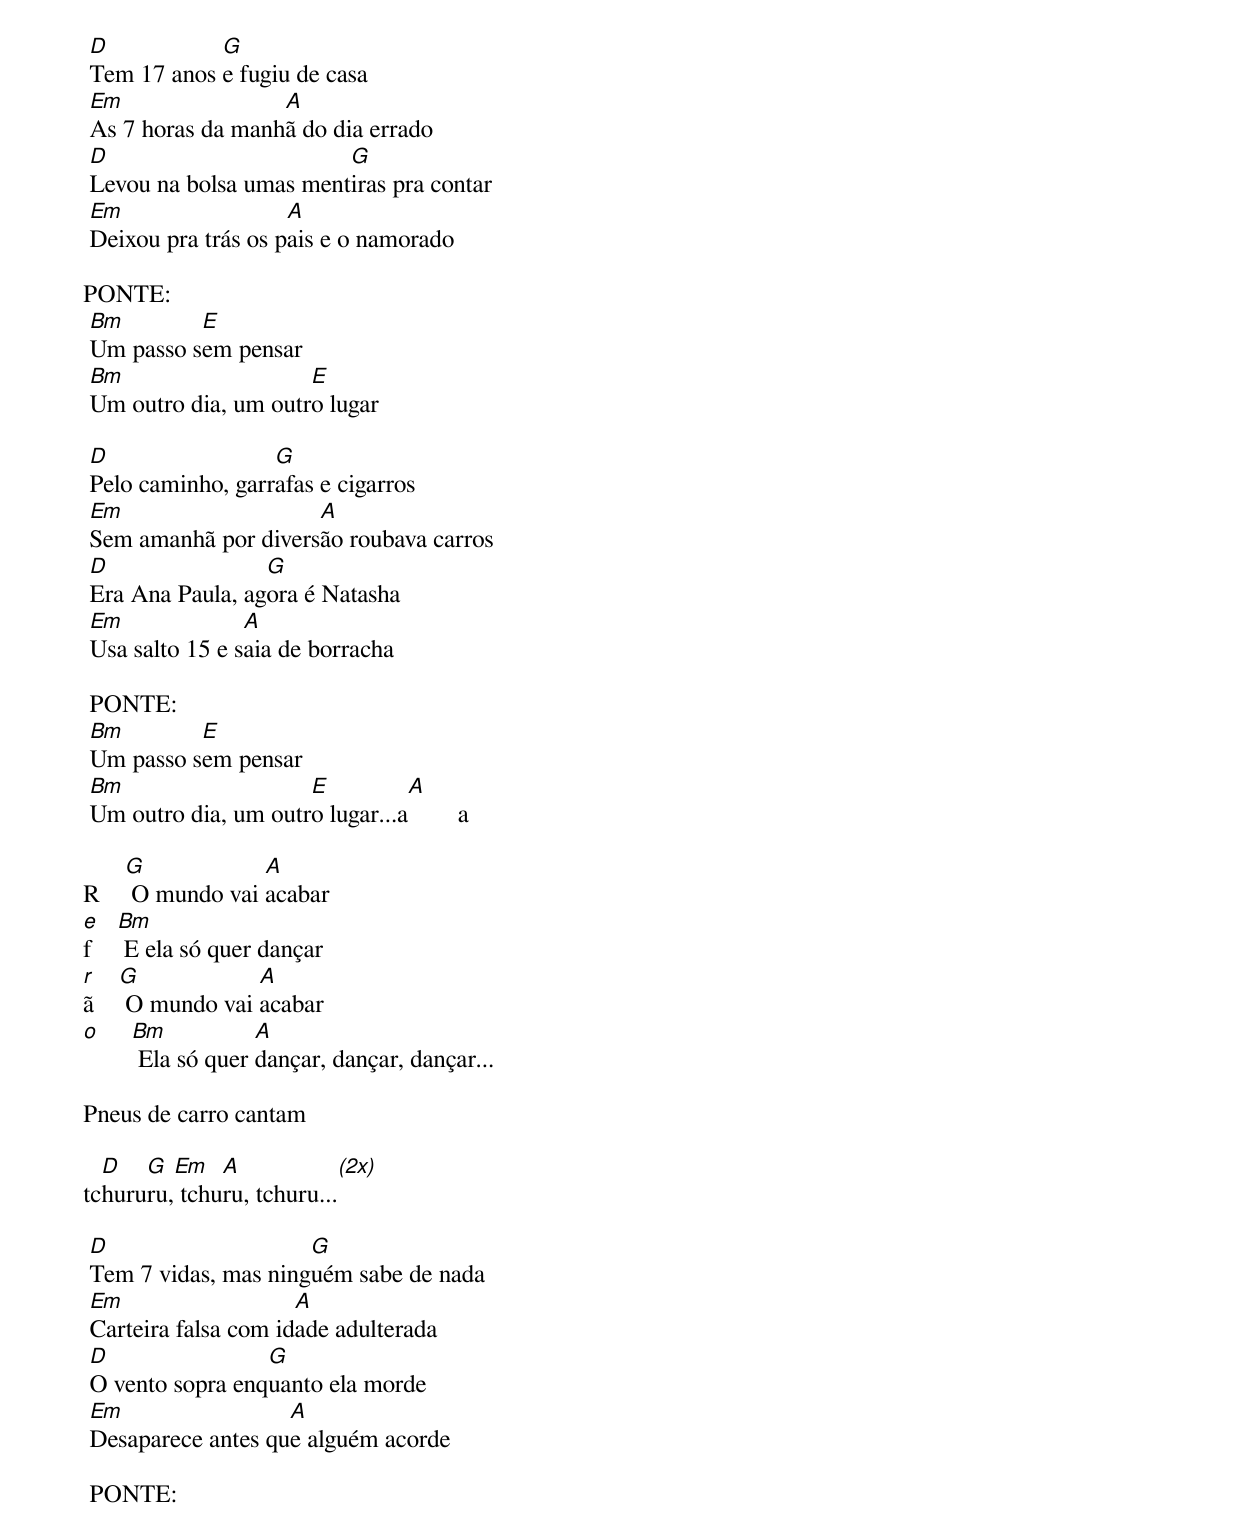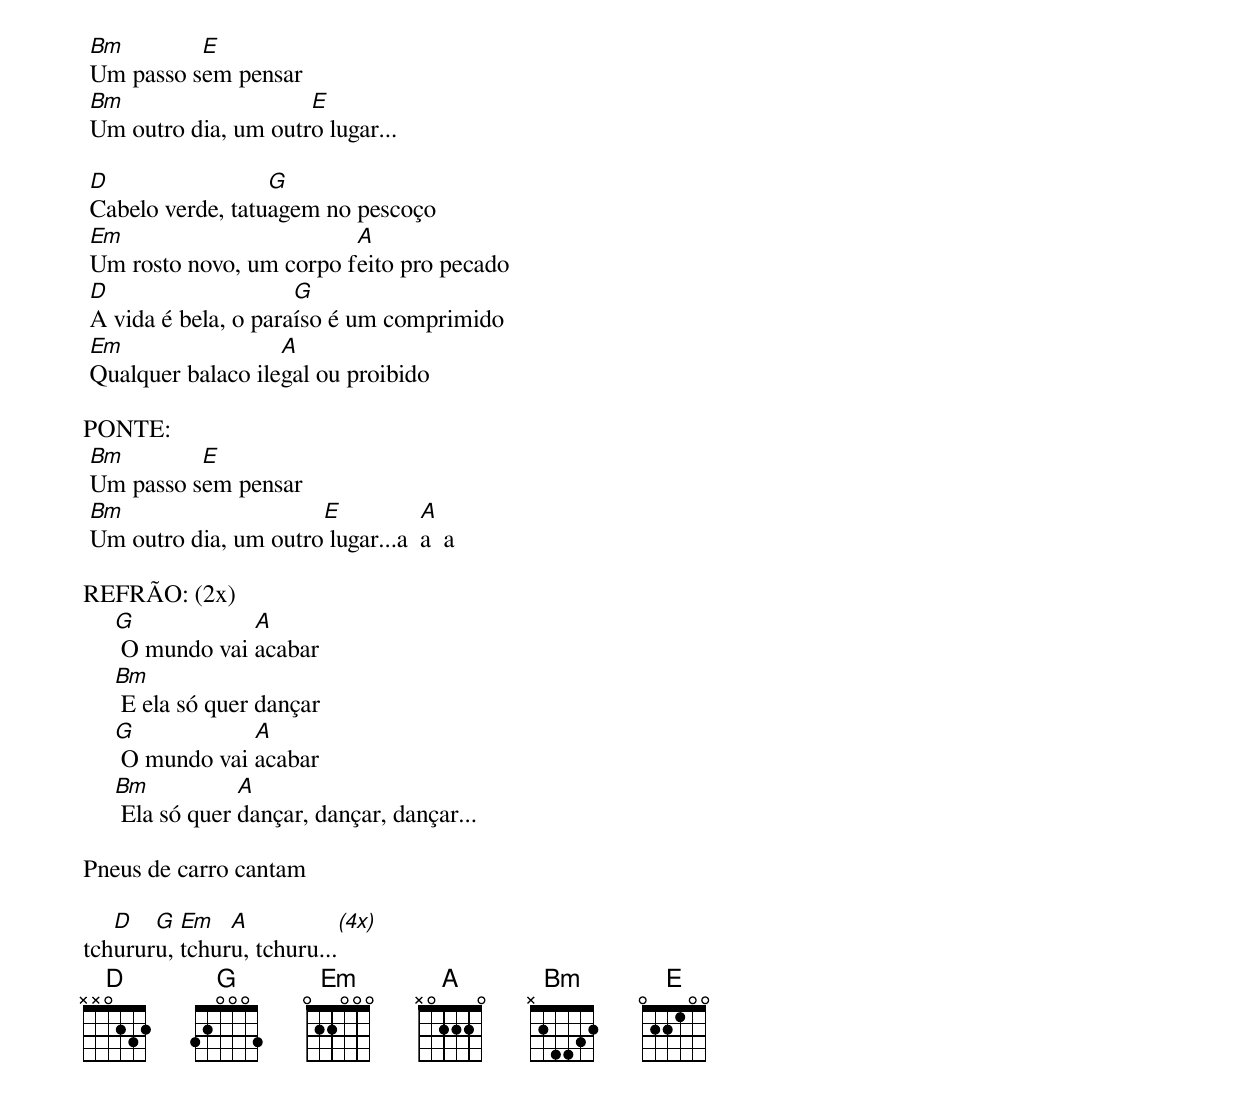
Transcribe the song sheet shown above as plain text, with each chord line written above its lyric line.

 D           G
 Tem 17 anos e fugiu de casa
 Em                A
 As 7 horas da manhã do dia errado
 D                       G
 Levou na bolsa umas mentiras pra contar
 Em                  A
 Deixou pra trás os pais e o namorado

PONTE:
 Bm        E
 Um passo sem pensar
 Bm                   E
 Um outro dia, um outro lugar

 D                 G
 Pelo caminho, garrafas e cigarros
 Em                   A
 Sem amanhã por diversão roubava carros
 D                G
 Era Ana Paula, agora é Natasha
 Em              A
 Usa salto 15 e saia de borracha

 PONTE:
 Bm        E
 Um passo sem pensar
 Bm                   E          A
 Um outro dia, um outro lugar...a        a

     G            A
R     O mundo vai acabar
e    Bm
f     E ela só quer dançar
r    G            A
ã     O mundo vai acabar
o    Bm           A
      Ela só quer dançar, dançar, dançar...

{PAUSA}
Pneus de carro cantam

  D   G  Em   A             (2x)
tchururu, tchuru, tchuru...

 D                    G
 Tem 7 vidas, mas ninguém sabe de nada
 Em                   A
 Carteira falsa com idade adulterada
 D                G
 O vento sopra enquanto ela morde
 Em                 A
 Desaparece antes que alguém acorde

 PONTE:
 Bm        E
 Um passo sem pensar
 Bm                   E
 Um outro dia, um outro lugar...

 D                 G
 Cabelo verde, tatuagem no pescoço
 Em                       A
 Um rosto novo, um corpo feito pro pecado
 D                    G
 A vida é bela, o paraíso é um comprimido
 Em                 A
 Qualquer balaco ilegal ou proibido

PONTE:
 Bm        E
 Um passo sem pensar
 Bm                    E           A
 Um outro dia, um outro lugar...a  a  a

REFRÃO: (2x)
     G            A
      O mundo vai acabar
     Bm
      E ela só quer dançar
     G            A
      O mundo vai acabar
     Bm           A
      Ela só quer dançar, dançar, dançar...

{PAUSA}
Pneus de carro cantam

   D   G  Em   A           (4x)
tchururu, tchuru, tchuru...
